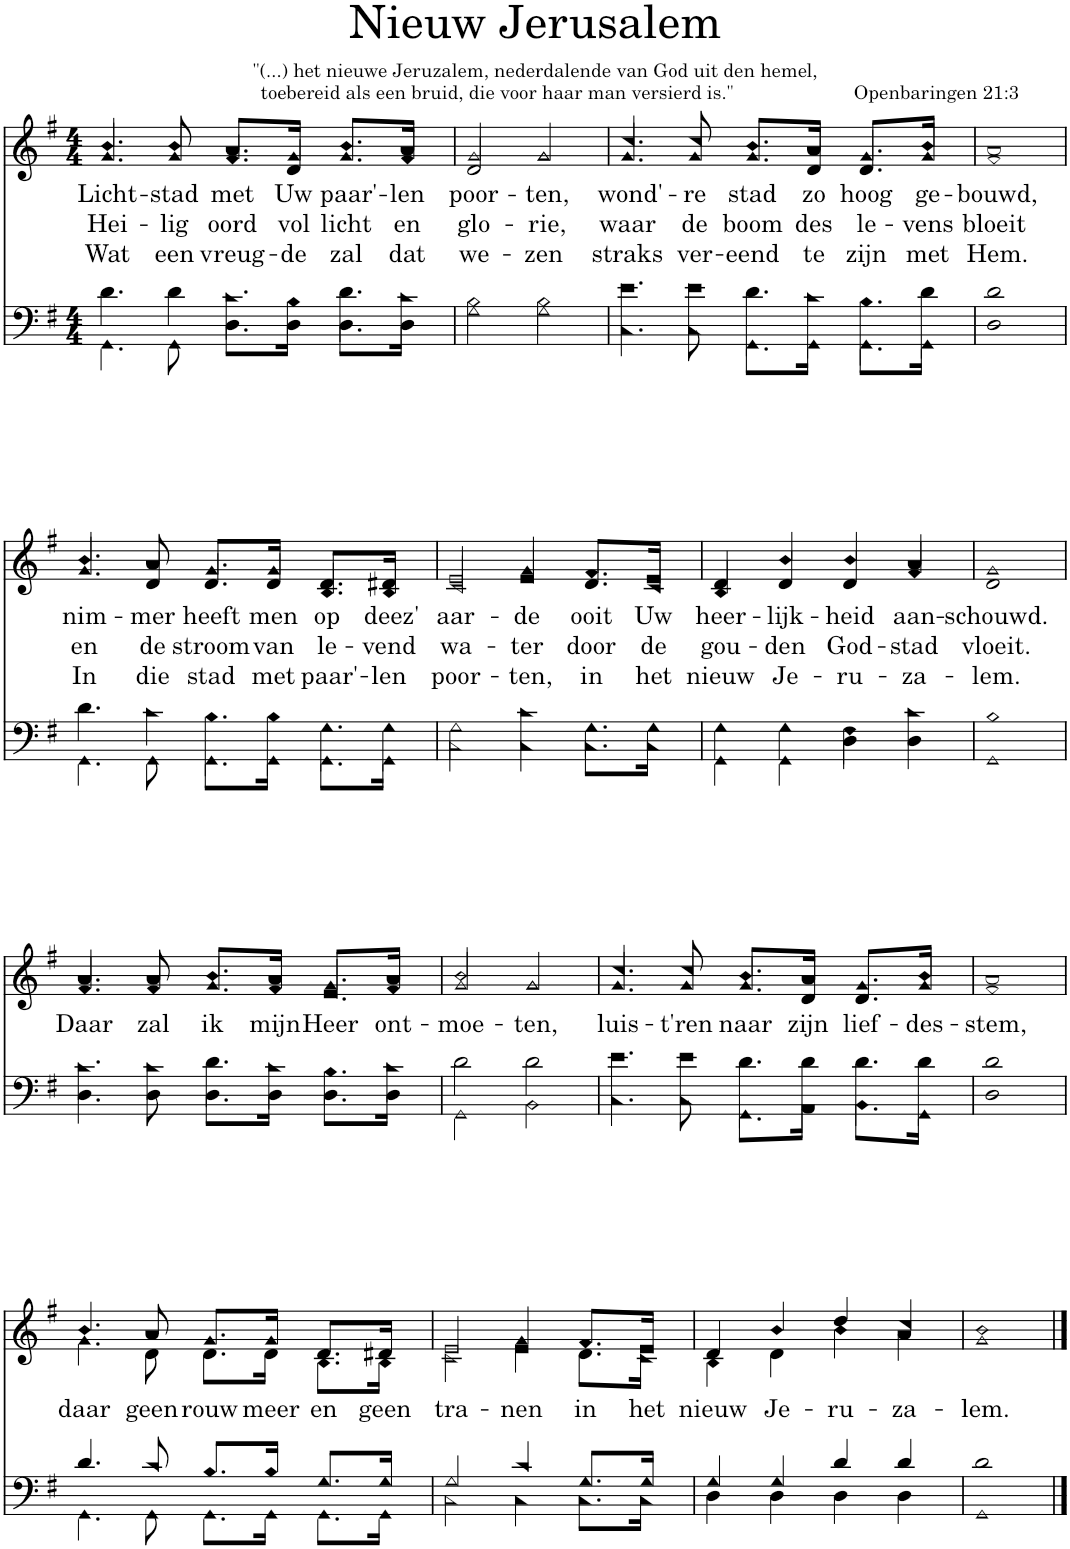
**kern	**kern	**text	**text	**text
*part2	*part1	*part1	*part1	*part1
*staff2	*staff1	*staff1	*staff1	*staff1
*I"Men	*I"Women	*	*	*
*clefF4	*clefG2	*	*	*
*k[f#]	*k[f#]	*	*	*
*M4/4	*M4/4	*	*	*
=1	=1	=1	=1	=1
*^	*	*	*	*
!	!	!	!LO:LY:b	!LO:LY:b	!LO:LY:b
*	*	*^	*	*	*
4.d\	4.GG\	4.b/	4.g/	Licht-	Hei-	Wat
!	!	!	!	!LO:LY:b	!LO:LY:b	!LO:LY:b
8d\	8GG\	8b/	8g/	-stad	-lig	een
!	!	!	!	!LO:LY:b	!LO:LY:b	!LO:LY:b
8.c\L	8.D\L	8.a/L	8.f#/L	met	oord	vreug-
!	!	!	!	!LO:LY:b	!LO:LY:b	!LO:LY:b
16B\Jk	16D\Jk	16g/Jk	16d/Jk	Uw	vol	-de
!	!	!	!	!LO:LY:b	!LO:LY:b	!LO:LY:b
8.d\L	8.D\L	8.b/L	8.g/L	paar'-	licht	zal
!	!	!	!	!LO:LY:b	!LO:LY:b	!LO:LY:b
16c\Jk	16D\Jk	16a/Jk	16f#/Jk	-len	en	dat
=2	=2	=2	=2	=2	=2	=2
!	!	!	!	!LO:LY:b	!LO:LY:b	!LO:LY:b
2B\	2G\	2g/	2d/	poor-	glo-	we-
!	!	!	!	!LO:LY:b	!LO:LY:b	!LO:LY:b
2B\	2G\	2g/	2g	-ten,	-rie,	-zen
=3	=3	=3	=3	=3	=3	=3
!	!	!	!	!LO:LY:b	!LO:LY:b	!LO:LY:b
4.e\	4.C\	4.cc/	4.g/	wond'-	waar	straks
!	!	!	!	!LO:LY:b	!LO:LY:b	!LO:LY:b
8e\	8C\	8cc/	8g/	-re	de	ver-
!	!	!	!	!LO:LY:b	!LO:LY:b	!LO:LY:b
8.d\L	8.GG\L	8.b/L	8.g/L	stad	boom	-eend
!	!	!	!	!LO:LY:b	!LO:LY:b	!LO:LY:b
16c\Jk	16GG\Jk	16a/Jk	16d/Jk	zo	des	te
!	!	!	!	!LO:LY:b	!LO:LY:b	!LO:LY:b
8.B\L	8.GG\L	8.g/L	8.d/L	hoog	le-	zijn
!	!	!	!	!LO:LY:b	!LO:LY:b	!LO:LY:b
16d\Jk	16GG\Jk	16b/Jk	16g/Jk	ge-	-vens	met
=4	=4	=4	=4	=4	=4	=4
!	!	!	!	!LO:LY:b	!LO:LY:b	!LO:LY:b
1d	1D	1a	1f#	-bouwd,	bloeit	Hem.
!!LO:LB:g=z	!!
=5	=5	=5	=5	=5	=5	=5
!	!	!	!	!LO:LY:b	!LO:LY:b	!LO:LY:b
4.d\	4.GG\	4.b/	4.g/	nim-	en	In
!	!	!	!	!LO:LY:b	!LO:LY:b	!LO:LY:b
8c\	8GG\	8a/	8d/	-mer	de	die
!	!	!	!	!LO:LY:b	!LO:LY:b	!LO:LY:b
8.B\L	8.GG\L	8.g/L	8.d/L	heeft	stroom	stad
!	!	!	!	!LO:LY:b	!LO:LY:b	!LO:LY:b
16B\Jk	16GG\Jk	16g/Jk	16d/Jk	men	van	met
!	!	!	!	!LO:LY:b	!LO:LY:b	!LO:LY:b
8.G\L	8.GG\L	8.d/L	8.B/L	op	le-	paar'-
!	!	!	!	!LO:LY:b	!LO:LY:b	!LO:LY:b
16G\Jk	16GG\Jk	16d#X/Jk	16B/Jk	deez'	-vend	-len
=6	=6	=6	=6	=6	=6	=6
!	!	!	!	!LO:LY:b	!LO:LY:b	!LO:LY:b
2G\	2C\	2e/	2c/	aar-	wa-	poor-
!	!	!	!	!LO:LY:b	!LO:LY:b	!LO:LY:b
4c\	4C\	4g/	4e/	-de	-ter	-ten,
!	!	!	!	!LO:LY:b	!LO:LY:b	!LO:LY:b
8.G\L	8.C\L	8.f#/L	8.d/L	ooit	door	in
!	!	!	!	!LO:LY:b	!LO:LY:b	!LO:LY:b
16G\Jk	16C\Jk	16e/Jk	16c/Jk	Uw	de	het
=7	=7	=7	=7	=7	=7	=7
!	!	!	!	!LO:LY:b	!LO:LY:b	!LO:LY:b
4G\	4GG\	4d/	4B/	heer-	gou-	nieuw
!	!	!	!	!LO:LY:b	!LO:LY:b	!LO:LY:b
4G\	4GG\	4b/	4d/	-lijk-	-den	Je-
!	!	!	!	!LO:LY:b	!LO:LY:b	!LO:LY:b
4F#\	4D\	4b/	4d/	-heid	God-	-ru-
!	!	!	!	!LO:LY:b	!LO:LY:b	!LO:LY:b
4c\	4D\	4a/	4f#/	aan-	-stad	-za-
=8	=8	=8	=8	=8	=8	=8
!	!	!	!	!LO:LY:b	!LO:LY:b	!LO:LY:b
1B	1GG	1g	1d	-schouwd.	vloeit.	-lem.
!!LO:LB:g=z	!!
=9	=9	=9	=9	=9	=9	=9
!	!	!	!	!LO:LY:b	!	!
4.c\	4.D\	4.a/	4.f#/	Daar	.	.
!	!	!	!	!LO:LY:b	!	!
8c\	8D\	8a/	8f#/	zal	.	.
!	!	!	!	!LO:LY:b	!	!
8.d\L	8.D\L	8.b/L	8.g/L	ik	.	.
!	!	!	!	!LO:LY:b	!	!
16c\Jk	16D\Jk	16a/Jk	16f#/Jk	mijn	.	.
!	!	!	!	!LO:LY:b	!	!
8.B\L	8.D\L	8.g/L	8.e/L	Heer	.	.
!	!	!	!	!LO:LY:b	!	!
16c\Jk	16D\Jk	16a/Jk	16f#/Jk	ont-	.	.
=10	=10	=10	=10	=10	=10	=10
!	!	!	!	!LO:LY:b	!	!
2d\	2GG\	2b/	2g/	-moe-	.	.
!	!	!	!	!LO:LY:b	!	!
2d\	2BB\	2g/	2g	-ten,	.	.
=11	=11	=11	=11	=11	=11	=11
!	!	!	!	!LO:LY:b	!	!
4.e\	4.C\	4.cc/	4.g/	luis-	.	.
!	!	!	!	!LO:LY:b	!	!
8e\	8C\	8cc/	8g/	-t'ren	.	.
!	!	!	!	!LO:LY:b	!	!
8.d\L	8.GG\L	8.b/L	8.g/L	naar	.	.
!	!	!	!	!LO:LY:b	!	!
16d\Jk	16AA\Jk	16a/Jk	16d/Jk	zijn	.	.
!	!	!	!	!LO:LY:b	!	!
8.d\L	8.BB\L	8.g/L	8.d/L	lief-	.	.
!	!	!	!	!LO:LY:b	!	!
16d\Jk	16GG\Jk	16b/Jk	16g/Jk	-des-	.	.
=12	=12	=12	=12	=12	=12	=12
!	!	!	!	!LO:LY:b	!	!
1d	1D	1a	1f#	-stem,	.	.
!!LO:LB:g=z	!!
=13	=13	=13	=13	=13	=13	=13
!	!	!	!	!LO:LY:b	!	!
4.d/	4.GG\	4.b/	4.g\	daar	.	.
!	!	!	!	!LO:LY:b	!	!
8c/	8GG\	8a/	8d\	geen	.	.
!	!	!	!	!LO:LY:b	!	!
8.B/L	8.GG\L	8.g/L	8.d\L	rouw	.	.
!	!	!	!	!LO:LY:b	!	!
16B/Jk	16GG\Jk	16g/Jk	16d\Jk	meer	.	.
!	!	!	!	!LO:LY:b	!	!
8.G/L	8.GG\L	8.d/L	8.B\L	en	.	.
!	!	!	!	!LO:LY:b	!	!
16G/Jk	16GG\Jk	16d#X/Jk	16B\Jk	geen	.	.
=14	=14	=14	=14	=14	=14	=14
!	!	!	!	!LO:LY:b	!	!
2G/	2C\	2e/	2c\	tra-	.	.
!	!	!	!	!LO:LY:b	!	!
4c/	4C\	4g/	4e\	-nen	.	.
!	!	!	!	!LO:LY:b	!	!
8.G/L	8.C\L	8.f#/L	8.d\L	in	.	.
!	!	!	!	!LO:LY:b	!	!
16G/Jk	16C\Jk	16e/Jk	16c\Jk	het	.	.
=15	=15	=15	=15	=15	=15	=15
!	!	!	!	!LO:LY:b	!	!
4G/	4D\	4d/	4B\	nieuw	.	.
!	!	!	!	!LO:LY:b	!	!
4G/	4D\	4b/	4d\	Je-	.	.
!	!	!	!	!LO:LY:b	!	!
4d/	4D\	4dd/	4b\	-ru-	.	.
!	!	!	!	!LO:LY:b	!	!
4d/	4D\	4cc/	4a\	-za-	.	.
=16	=16	=16	=16	=16	=16	=16
!	!	!	!	!LO:LY:b	!	!
1d	1GG	1b	1g	-lem.	.	.
*v	*v	*	*	*	*	*
*	*v	*v	*	*	*
==	==	==	==	==
*-	*-	*-	*-	*-
